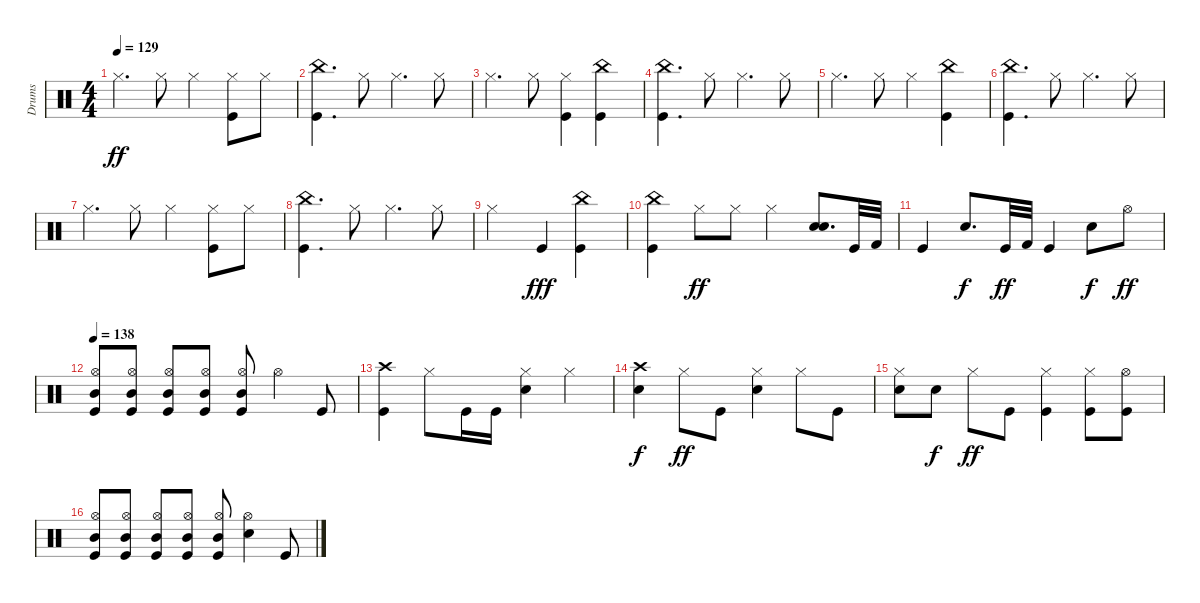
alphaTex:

\track ("Drums" "Drums") {instrument percussion}
\staff {score}
\articulation defaults
\ts (4 4)
\tempo 129
\clef neutral
\ks c "Hi-Hat (closed)".4{d dy ff} "Hi-Hat (closed)".8 "Hi-Hat (closed)".4
("Hi-Hat (closed)" "Kick (hit)").8 "Hi-Hat (closed)".8 |
("China (hit)" "Kick (hit)").4{d} "Hi-Hat (closed)".8 "Hi-Hat (closed)".4{d} "Hi-Hat (closed)".8 |
"Hi-Hat (closed)".4{d} "Hi-Hat (closed)".8 ("Hi-Hat (closed)" "Kick (hit)").4 ("China (hit)" "Kick (hit)").4 |
("China (hit)" "Kick (hit)").4{d} "Hi-Hat (closed)".8 "Hi-Hat (closed)".4{d} "Hi-Hat (closed)".8 |
"Hi-Hat (closed)".4{d} "Hi-Hat (closed)".8 "Hi-Hat (closed)".4 ("China (hit)" "Kick (hit)").4 |
("China (hit)" "Kick (hit)").4{d} "Hi-Hat (closed)".8 "Hi-Hat (closed)".4{d} "Hi-Hat (closed)".8 |
"Hi-Hat (closed)".4{d} "Hi-Hat (closed)".8 "Hi-Hat (closed)".4 ("Hi-Hat (closed)" "Kick (hit)").8 "Hi-Hat (closed)".8 |
("China (hit)" "Kick (hit)").4{d} "Hi-Hat (closed)".8 "Hi-Hat (closed)".4{d} "Hi-Hat (closed)".8 |
"Hi-Hat (closed)".2 "Kick (hit)".4{dy fff} ("China (hit)" "Kick (hit)").4 |
("China (hit)" "Kick (hit)").4 "Hi-Hat (closed)".8{dy ff} "Hi-Hat (closed)".8 "Hi-Hat (closed)".4 ("Snare (hit) 2" "Snare (hit) 2").8{d} "Kick (hit)".32 "Kick (hit) 2".32 |
"Kick (hit)".4 "Snare (hit) 2".8{d dy f} "Kick (hit)".32{dy ff} "Kick (hit) 2".32 "Kick (hit)".4 "Snare (hit) 2".8{dy f} "Hi-Hat (open)".8{dy ff} |
\tempo 138
("Hi-Hat (open)" "Mid Tom (hit)" "Kick (hit)").8 ("Hi-Hat (open)" "Mid Tom (hit)" "Kick (hit)").8 ("Hi-Hat (open)" "Mid Tom (hit)" "Kick (hit)").8 ("Hi-Hat (open)" "Mid Tom (hit)" "Kick (hit)").8 ("Hi-Hat (open)" "Mid Tom (hit)" "Kick (hit)").8 "Hi-Hat (open)".4 "Kick (hit)".8 |
("Crash high (hit)" "Kick (hit)").4 "Hi-Hat (closed)".8 "Kick (hit)".16 "Kick (hit)".16 ("Hi-Hat (closed)" "Snare (hit) 2").4 "Hi-Hat (closed)".4 |
("Crash high (hit)" "Snare (hit) 2").4{dy f} "Hi-Hat (closed)".8{dy ff} "Kick (hit)".8 ("Hi-Hat (closed)" "Snare (hit) 2").4 "Hi-Hat (closed)".8 "Kick (hit)".8 |
("Hi-Hat (closed)" "Snare (hit) 2").8 "Snare (hit) 2".8{dy f} "Hi-Hat (closed)".8{dy ff} "Kick (hit)".8 ("Hi-Hat (closed)" "Kick (hit)").4 ("Hi-Hat (closed)" "Kick (hit)").8 ("Hi-Hat (open)" "Kick (hit)").8 |
("Hi-Hat (open)" "Mid Tom (hit)" "Kick (hit)").8 ("Hi-Hat (open)" "Mid Tom (hit)" "Kick (hit)").8 ("Hi-Hat (open)" "Mid Tom (hit)" "Kick (hit)").8 ("Hi-Hat (open)" "Mid Tom (hit)" "Kick (hit)").8 ("Hi-Hat (open)" "Mid Tom (hit)" "Kick (hit)").8 ("Hi-Hat (open)" "Snare (hit) 2").4 "Kick (hit)".8
